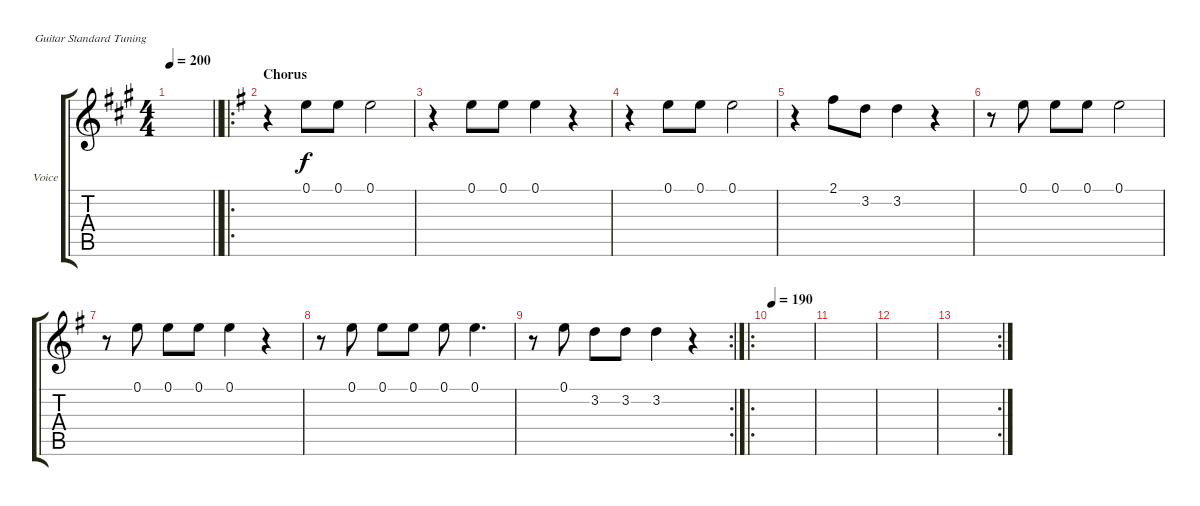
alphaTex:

\bracketExtendMode groupsimilarinstruments
\firstSystemTrackNameOrientation horizontal
\otherSystemsTrackNameOrientation horizontal
\track ("Voice" "Voice") {mute instrument acousticguitarsteel}
\staff {score tabs}
\tuning (E4 B3 G3 D3 A2 E2)
\ts (4 4)
\tempo 200
\clef g2
\scale
0.201299
\barLineRight lightlight
\ks a
|
\ro
\section ("" "Chorus")
\scale
0.415584
\ks g
r.4 0.1.8 0.1.8 0.1.2 |
\scale
0.333333 r.4 0.1.8 0.1.8 0.1.4 r.4 |
\scale
0.333333 r.4 0.1.8 0.1.8 0.1.2 |
\scale
0.333333 r.4 2.1.8 3.2.8 3.2.4 r.4 |
\scale
0.333333 r.8 0.1.8 0.1.8 0.1.8 0.1.2 |
\scale
0.333333 r.8 0.1.8 0.1.8 0.1.8 0.1.4 r.4 |
\scale
0.333333 r.8 0.1.8 0.1.8 0.1.8 0.1.8 0.1.4{d} |
\rc 2
\scale
0.333333 r.8 0.1.8 3.2.8 3.2.8 3.2.4 r.4 |
\ro
\tempo 190
\scale
0.362745 |
\scale
0.303922 |
\scale
0.322917 |
\rc 2
\scale
0.354167 |
\scale
0.322917 |
\scale
0.333333 |
\scale
0.333333
